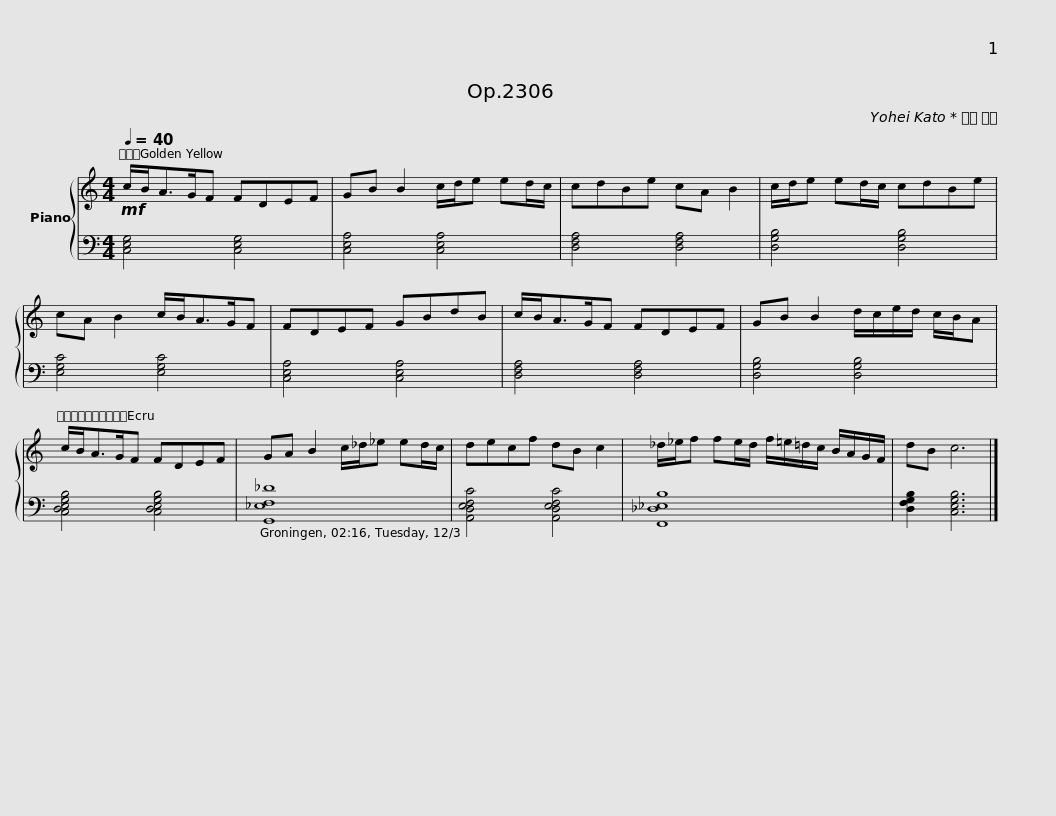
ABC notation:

X:1
%%score { 1 | 2 }
L:1/8
Q:1/4=40
M:4/4
I:linebreak $
K:C
V:1 treble
V:2 bass
V:1
!mf! c/B<AG/F FDEF | GB B2 c/d/e ed/c/ | cdBe cA B2 | c/d/e ed/c/ cdBe | cA B2 c/B<AG/F |$ %5
 FDEF GBdB | c/B<AG/F FDEF | GB B2 d/c/e/d/ c/B/A | c/B<AG/F FDEF |$ GA B2 c/_d/_e ed/c/ | %10
 decf dB c2 | _d/_e/f fe/d/ f/=e/=d/c/ B/A/G/F/ | dB c6 |] %13
V:2
 [C,E,G,]4 [C,E,G,]4 | [C,E,A,]4 [C,E,A,]4 | [D,F,A,]4 [D,F,A,]4 | [D,G,B,]4 [D,G,B,]4 | [E,G,C]4 [E,G,C]4 |$ %5
 [C,E,A,]4 [C,E,A,]4 | [D,F,A,]4 [D,F,A,]4 | [D,G,B,]4 [D,G,B,]4 | [C,D,E,G,B,]4 [C,D,E,G,B,]4 |$ [G,,_E,F,_D]8 | %10
 [A,,D,E,F,C]4 [A,,D,E,F,C]4 | [F,,_D,_E,B,]8 | [D,F,G,B,]2 [C,E,G,B,]6 |] %13
